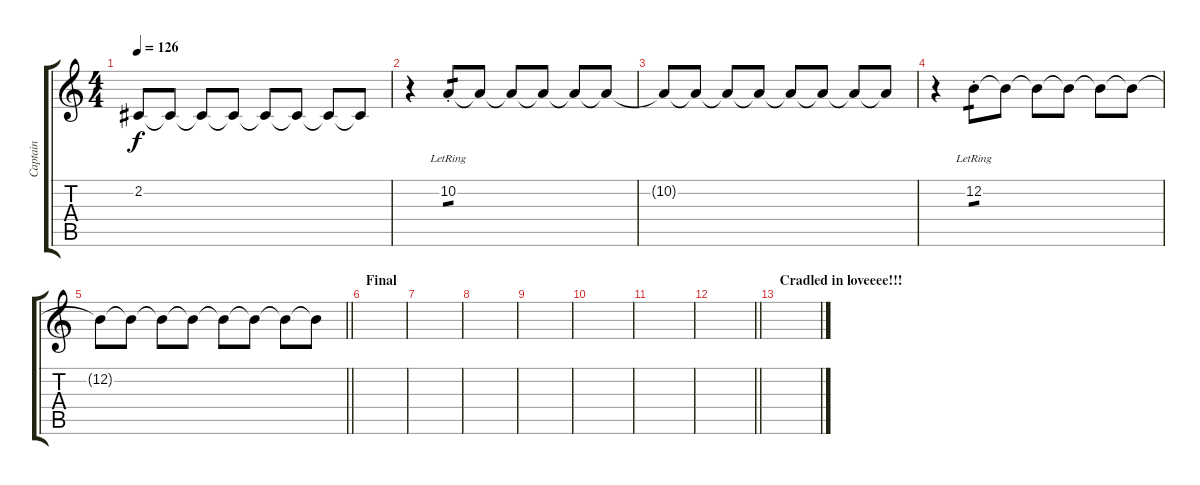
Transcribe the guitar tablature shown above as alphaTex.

\track ("Captain" "Captain") {instrument ocarina}
\staff {score tabs}
\tuning (E4 B3 G3 D3 A2 E2) {hide}
\ts (4 4)
\tempo 126
\clef g2
\ks c
2.2{t}.8{dy f volume 3} 2.2{t}.8 2.2{t}.8 2.2{t}.8 2.2{t}.8 2.2{t}.8 2.2{t}.8 2.2{t}.8 |
r.4{volume 3} 10.2{st lr}.8{tp 1 volume 12} 10.2{t}.8 10.2{t}.8 10.2{t}.8 10.2{t}.8 10.2{t}.8 |
10.2{t}.8{volume 3} 10.2{t}.8 10.2{t}.8 10.2{t}.8 10.2{t}.8 10.2{t}.8 10.2{t}.8 10.2{t}.8 |
r.4{volume 3} 12.2{st lr}.8{tp 1 volume 12} 12.2{t}.8 12.2{t}.8 12.2{t}.8 12.2{t}.8 12.2{t}.8 |
\barLineRight lightlight
12.2{t}.8{volume 3} 12.2{t}.8 12.2{t}.8 12.2{t}.8 12.2{t}.8 12.2{t}.8 12.2{t}.8 12.2{t}.8 |
\section ("" "Final")
|
|
|
|
|
|
\barLineRight lightlight
|
\section ("" "Cradled in loveeee!!!")
